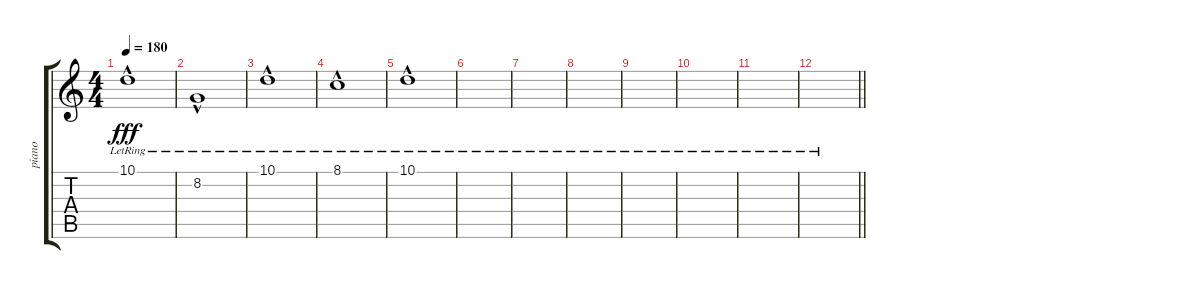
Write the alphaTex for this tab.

\track ("piano" "piano") {instrument electricgrandpiano}
\staff {score tabs}
\tuning (E4 B3 G3 D3 A2 E2) {hide}
\ts (4 4)
\tempo 180
\clef g2
\ks c
10.1{hac lr}.1{dy fff} |
8.2{hac lr}.1 |
10.1{hac lr}.1 |
8.1{hac lr}.1 |
10.1{hac lr}.1 |
|
|
|
|
|
|
\barLineRight lightlight
